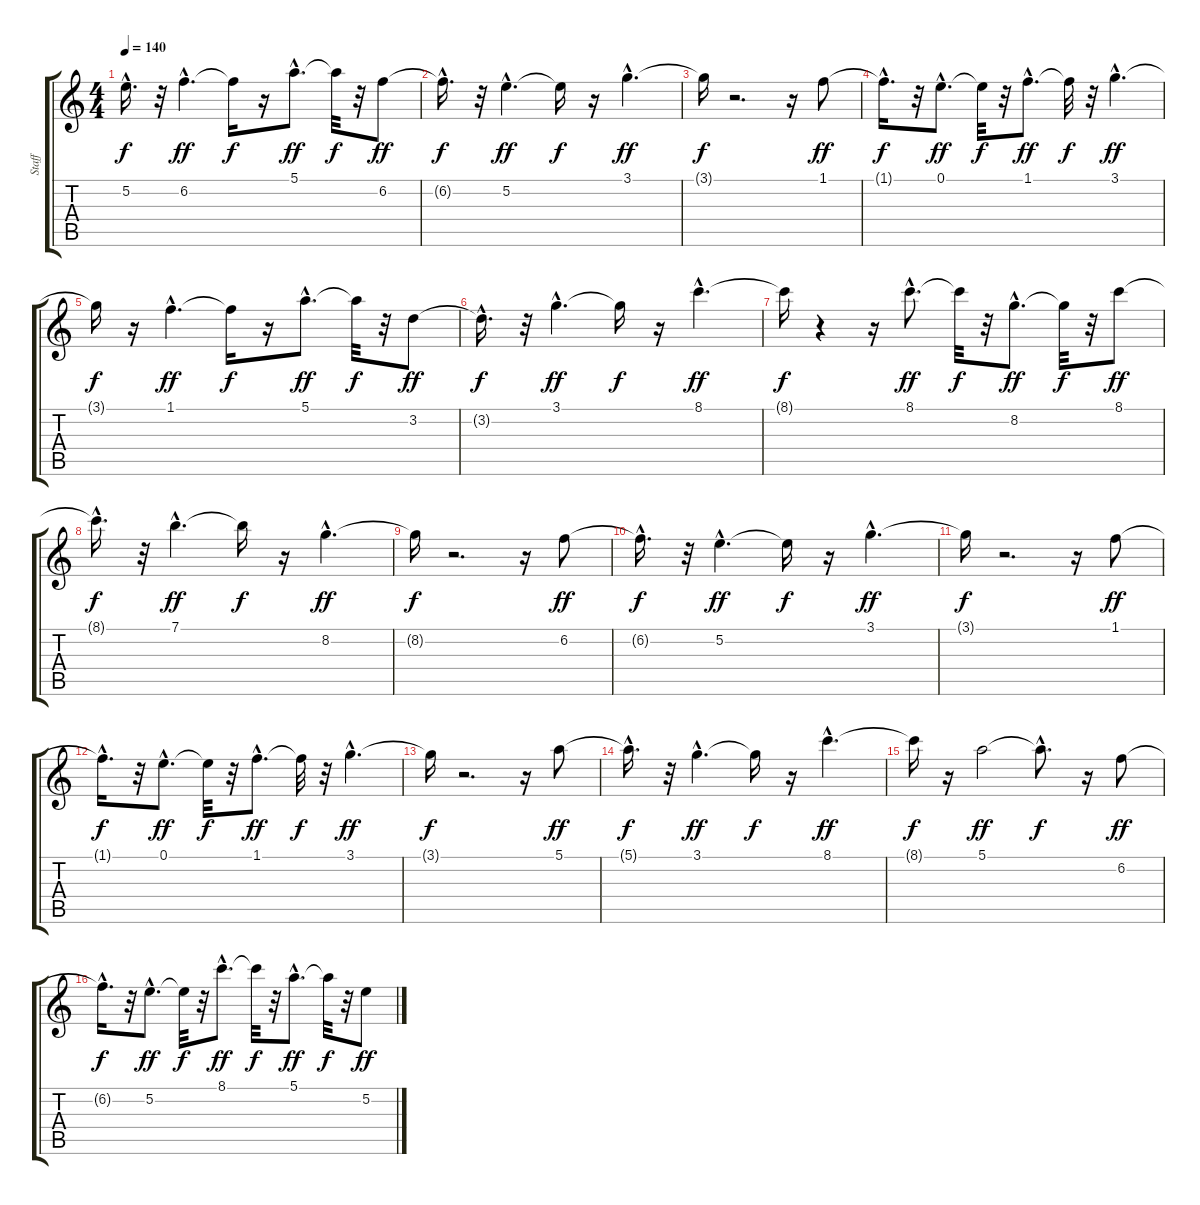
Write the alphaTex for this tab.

\track ("Staff" "Staff") {instrument acousticguitarsteel}
\staff {score tabs}
\tuning (E4 B3 G3 D3 A2 E2) {hide}
\ts (4 4)
\tempo 140
\clef g2
\ks c
5.2{hac t}.16{d dy f} r.32 6.2{hac}.4{d dy ff} 6.2{t}.16{dy f} r.16 5.1{hac}.8{d dy ff} 5.1{t}.32{dy f} r.32 6.2.8{dy ff} |
6.2{hac t}.16{d dy f} r.32 5.2{hac}.4{d dy ff} 5.2{t}.16{dy f} r.16 3.1{hac}.4{d dy ff} |
3.1{t}.16{dy f} r.2{d} r.16 1.1.8{dy ff} |
1.1{hac t}.16{d dy f} r.32 0.1{hac}.8{d dy ff} 0.1{t}.32{dy f} r.32 1.1{hac}.8{d dy ff} 1.1{t}.32{dy f} r.32 3.1{hac}.4{d dy ff} |
3.1{t}.16{dy f} r.16 1.1{hac}.4{d dy ff} 1.1{t}.16{dy f} r.16 5.1{hac}.8{d dy ff} 5.1{t}.32{dy f} r.32 3.2.8{dy ff} |
3.2{hac t}.16{d dy f} r.32 3.1{hac}.4{d dy ff} 3.1{t}.16{dy f} r.16 8.1{hac}.4{d dy ff} |
8.1{t}.16{dy f} r.4 r.16 8.1{hac}.8{d dy ff} 8.1{t}.32{dy f} r.32 8.2{hac}.8{d dy ff} 8.2{t}.32{dy f} r.32 8.1.8{dy ff} |
8.1{hac t}.16{d dy f} r.32 7.1{hac}.4{d dy ff} 7.1{t}.16{dy f} r.16 8.2{hac}.4{d dy ff} |
8.2{t}.16{dy f} r.2{d} r.16 6.2.8{dy ff} |
6.2{hac t}.16{d dy f} r.32 5.2{hac}.4{d dy ff} 5.2{t}.16{dy f} r.16 3.1{hac}.4{d dy ff} |
3.1{t}.16{dy f} r.2{d} r.16 1.1.8{dy ff} |
1.1{hac t}.16{d dy f} r.32 0.1{hac}.8{d dy ff} 0.1{t}.32{dy f} r.32 1.1{hac}.8{d dy ff} 1.1{t}.32{dy f} r.32 3.1{hac}.4{d dy ff} |
3.1{t}.16{dy f} r.2{d} r.16 5.1.8{dy ff} |
5.1{hac t}.16{d dy f} r.32 3.1{hac}.4{d dy ff} 3.1{t}.16{dy f} r.16 8.1{hac}.4{d dy ff} |
8.1{t}.16{dy f} r.16 5.1.2{dy ff} 5.1{hac t}.8{d dy f} r.16 6.2.8{dy ff} |
6.2{hac t}.16{d dy f} r.32 5.2{hac}.8{d dy ff} 5.2{t}.32{dy f} r.32 8.1{hac}.8{d dy ff} 8.1{t}.32{dy f} r.32 5.1{hac}.8{d dy ff} 5.1{t}.32{dy f} r.32 5.2.8{dy ff}
